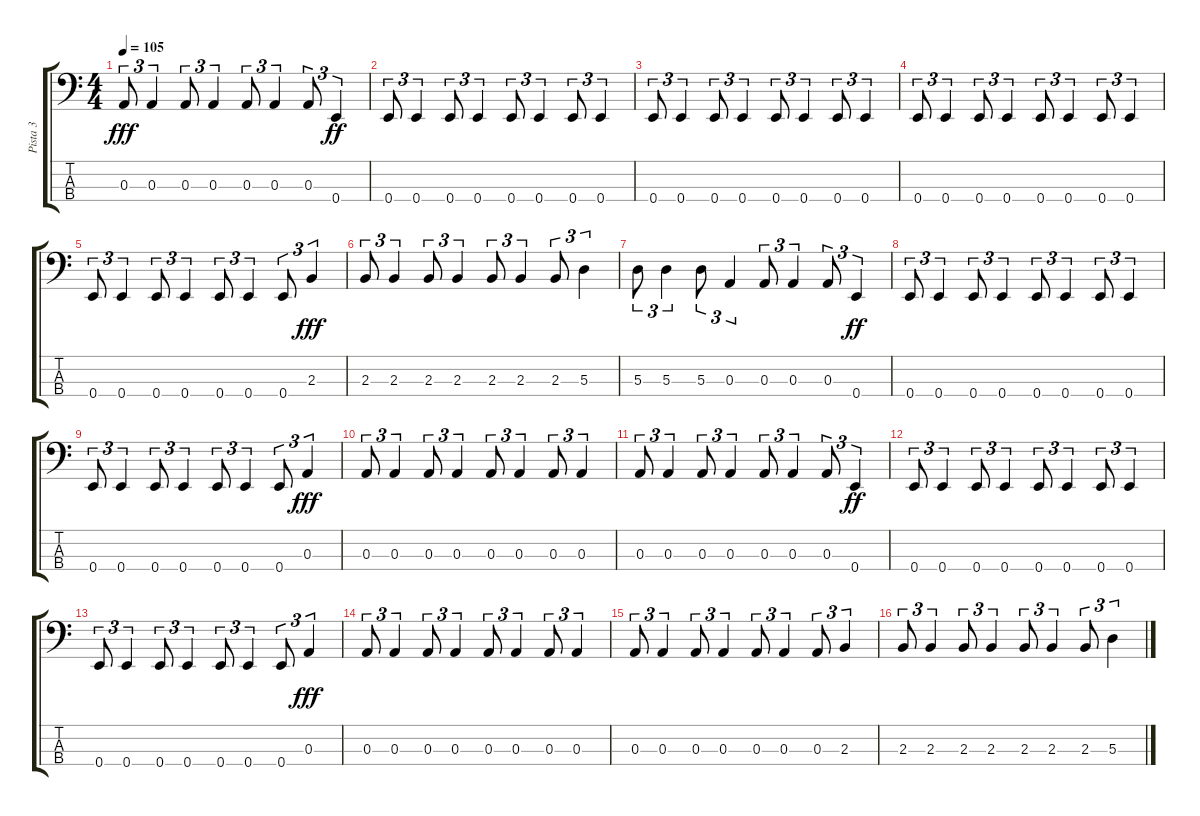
\track ("Pista 3" "Pista 3") {instrument electricbasspick}
\staff {score tabs}
\tuning (G2 D2 A1 E1) {hide}
\ts (4 4)
\tempo 105
\clef f4
\ks c
0.3.8{tu (3 2) dy fff} 0.3.4{tu (3 2)} 0.3.8{tu (3 2)} 0.3.4{tu (3 2)} 0.3.8{tu (3 2)} 0.3.4{tu (3 2)} 0.3.8{tu (3 2)} 0.4.4{tu (3 2) dy ff} |
0.4.8{tu (3 2)} 0.4.4{tu (3 2)} 0.4.8{tu (3 2)} 0.4.4{tu (3 2)} 0.4.8{tu (3 2)} 0.4.4{tu (3 2)} 0.4.8{tu (3 2)} 0.4.4{tu (3 2)} |
0.4.8{tu (3 2)} 0.4.4{tu (3 2)} 0.4.8{tu (3 2)} 0.4.4{tu (3 2)} 0.4.8{tu (3 2)} 0.4.4{tu (3 2)} 0.4.8{tu (3 2)} 0.4.4{tu (3 2)} |
0.4.8{tu (3 2)} 0.4.4{tu (3 2)} 0.4.8{tu (3 2)} 0.4.4{tu (3 2)} 0.4.8{tu (3 2)} 0.4.4{tu (3 2)} 0.4.8{tu (3 2)} 0.4.4{tu (3 2)} |
0.4.8{tu (3 2)} 0.4.4{tu (3 2)} 0.4.8{tu (3 2)} 0.4.4{tu (3 2)} 0.4.8{tu (3 2)} 0.4.4{tu (3 2)} 0.4.8{tu (3 2)} 2.3.4{tu (3 2) dy fff} |
2.3.8{tu (3 2)} 2.3.4{tu (3 2)} 2.3.8{tu (3 2)} 2.3.4{tu (3 2)} 2.3.8{tu (3 2)} 2.3.4{tu (3 2)} 2.3.8{tu (3 2)} 5.3.4{tu (3 2)} |
5.3.8{tu (3 2)} 5.3.4{tu (3 2)} 5.3.8{tu (3 2)} 0.3.4{tu (3 2)} 0.3.8{tu (3 2)} 0.3.4{tu (3 2)} 0.3.8{tu (3 2)} 0.4.4{tu (3 2) dy ff} |
0.4.8{tu (3 2)} 0.4.4{tu (3 2)} 0.4.8{tu (3 2)} 0.4.4{tu (3 2)} 0.4.8{tu (3 2)} 0.4.4{tu (3 2)} 0.4.8{tu (3 2)} 0.4.4{tu (3 2)} |
0.4.8{tu (3 2)} 0.4.4{tu (3 2)} 0.4.8{tu (3 2)} 0.4.4{tu (3 2)} 0.4.8{tu (3 2)} 0.4.4{tu (3 2)} 0.4.8{tu (3 2)} 0.3.4{tu (3 2) dy fff} |
0.3.8{tu (3 2)} 0.3.4{tu (3 2)} 0.3.8{tu (3 2)} 0.3.4{tu (3 2)} 0.3.8{tu (3 2)} 0.3.4{tu (3 2)} 0.3.8{tu (3 2)} 0.3.4{tu (3 2)} |
0.3.8{tu (3 2)} 0.3.4{tu (3 2)} 0.3.8{tu (3 2)} 0.3.4{tu (3 2)} 0.3.8{tu (3 2)} 0.3.4{tu (3 2)} 0.3.8{tu (3 2)} 0.4.4{tu (3 2) dy ff} |
0.4.8{tu (3 2)} 0.4.4{tu (3 2)} 0.4.8{tu (3 2)} 0.4.4{tu (3 2)} 0.4.8{tu (3 2)} 0.4.4{tu (3 2)} 0.4.8{tu (3 2)} 0.4.4{tu (3 2)} |
0.4.8{tu (3 2)} 0.4.4{tu (3 2)} 0.4.8{tu (3 2)} 0.4.4{tu (3 2)} 0.4.8{tu (3 2)} 0.4.4{tu (3 2)} 0.4.8{tu (3 2)} 0.3.4{tu (3 2) dy fff} |
0.3.8{tu (3 2)} 0.3.4{tu (3 2)} 0.3.8{tu (3 2)} 0.3.4{tu (3 2)} 0.3.8{tu (3 2)} 0.3.4{tu (3 2)} 0.3.8{tu (3 2)} 0.3.4{tu (3 2)} |
0.3.8{tu (3 2)} 0.3.4{tu (3 2)} 0.3.8{tu (3 2)} 0.3.4{tu (3 2)} 0.3.8{tu (3 2)} 0.3.4{tu (3 2)} 0.3.8{tu (3 2)} 2.3.4{tu (3 2)} |
2.3.8{tu (3 2)} 2.3.4{tu (3 2)} 2.3.8{tu (3 2)} 2.3.4{tu (3 2)} 2.3.8{tu (3 2)} 2.3.4{tu (3 2)} 2.3.8{tu (3 2)} 5.3.4{tu (3 2)}
